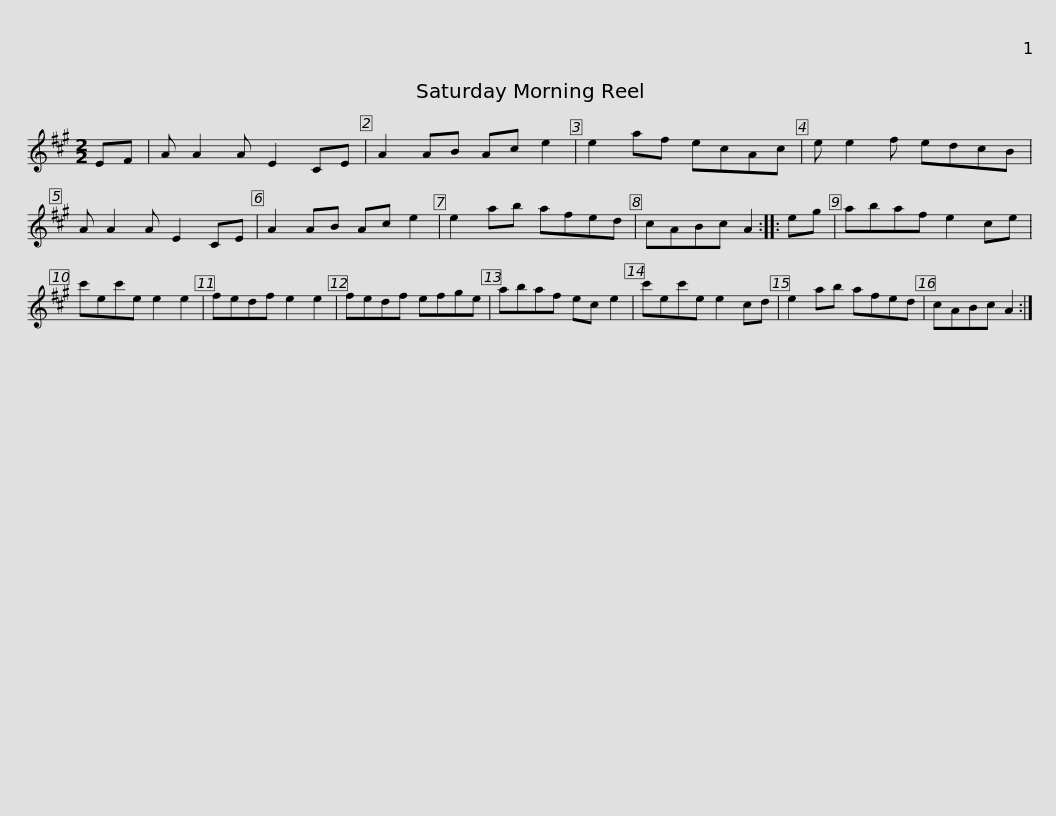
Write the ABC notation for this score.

X:1
L:1/8
M:2/2
I:linebreak $
K:A
V:1 treble
V:1
 EF | A A2 A E2 CE | A2 AB Ac e2 | e2 af ecAc | e e2 f edcB | %5
 A A2 A E2 CE | A2 AB Ac e2 |$ e2 ab afed | cABc A2 :: eg | %10
 abaf e2 ce | c'ec'e e2 e2 | fedf e2 e2 | fedf efge |$ abaf ec e2 | %15
 c'ec'e e2 cd | e2 ab afed | cABc A2 :| %18
